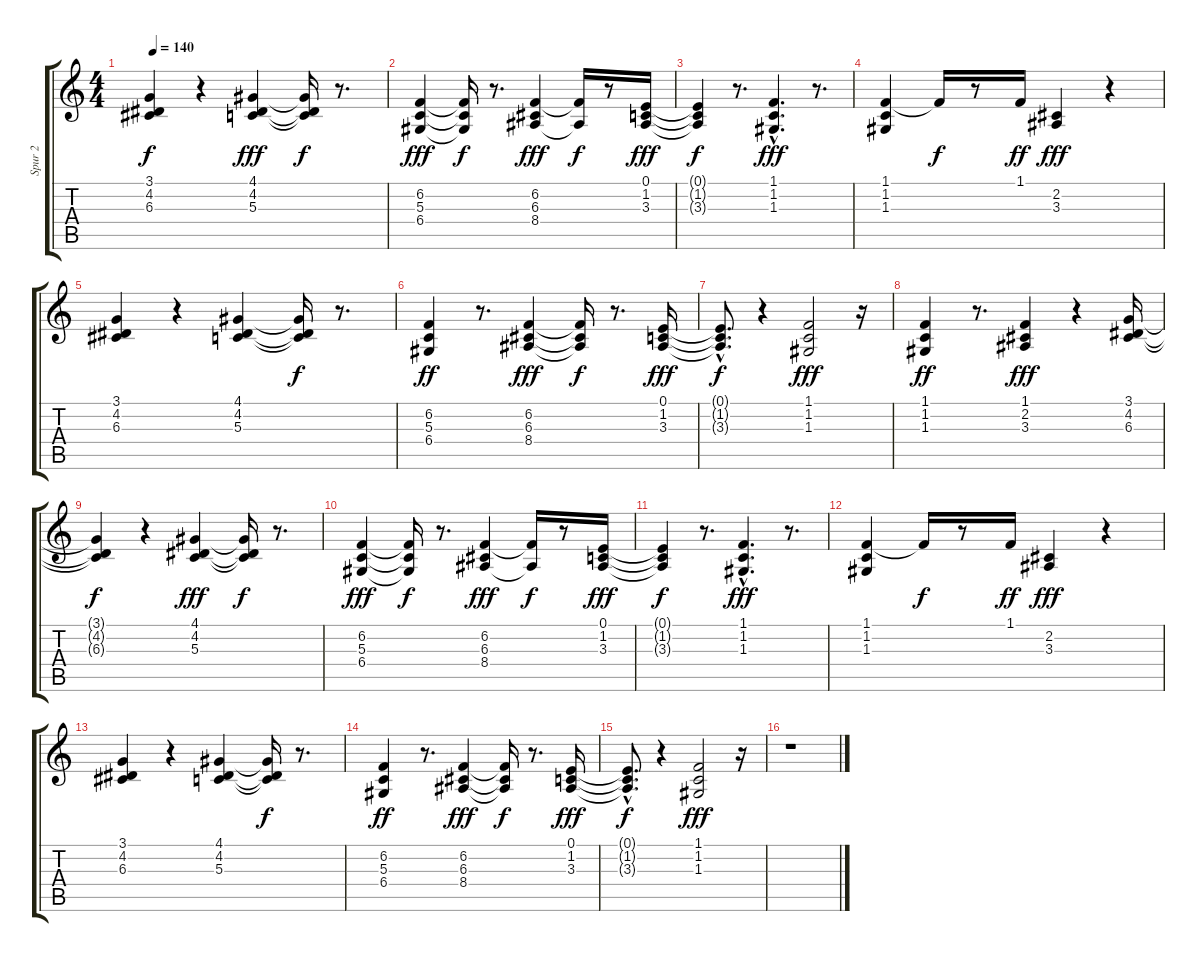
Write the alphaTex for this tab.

\track ("Spur 2" "Spur 2") {instrument stringensemble2}
\staff {score tabs}
\tuning (E4 B3 G3 D3 A2 E2) {hide}
\ts (4 4)
\tempo 140
\clef g2
\ks c
(3.1{t} 4.2{t} 6.3{t}).4{dy f} r.4 (4.1 4.2 5.3).4{dy fff} (4.1{t} 4.2{t} 5.3{t}).16{dy f} r.8{d} |
(6.2 5.3 6.4).4{dy fff} (6.2{t} 5.3{t} 6.4{t}).16{dy f} r.8{d} (6.2 6.3 8.4).4{dy fff} (6.2{t} 8.4{t}).16{dy f} r.8 (0.1 1.2 3.3).16{dy fff} |
(0.1{t} 1.2{t} 3.3{t}).4{dy f} r.8{d} (1.1{hac} 1.2{hac} 1.3{hac}).4{d dy fff} r.8{d} |
(1.1 1.2 1.3).4 1.1{t}.16{dy f} r.8 1.1.16{dy ff} (2.2 3.3).4{dy fff} r.4 |
(3.1 4.2 6.3).4 r.4 (4.1 4.2 5.3).4 (4.1{t} 4.2{t} 5.3{t}).16{dy f} r.8{d} |
(6.2 5.3 6.4).4{dy ff} r.8{d} (6.2 6.3 8.4).4{dy fff} (6.2{t} 6.3{t} 8.4{t}).16{dy f} r.8{d} (0.1 1.2 3.3).16{dy fff} |
(0.1{hac t} 1.2{hac t} 3.3{hac t}).8{d dy f} r.4 (1.1 1.2 1.3).2{dy fff} r.16 |
(1.1 1.2 1.3).4{dy ff} r.8{d} (1.1 2.2 3.3).4{dy fff} r.4 (3.1 4.2 6.3).16 |
(3.1{t} 4.2{t} 6.3{t}).4{dy f} r.4 (4.1 4.2 5.3).4{dy fff} (4.1{t} 4.2{t} 5.3{t}).16{dy f} r.8{d} |
(6.2 5.3 6.4).4{dy fff} (6.2{t} 5.3{t} 6.4{t}).16{dy f} r.8{d} (6.2 6.3 8.4).4{dy fff} (6.2{t} 8.4{t}).16{dy f} r.8 (0.1 1.2 3.3).16{dy fff} |
(0.1{t} 1.2{t} 3.3{t}).4{dy f} r.8{d} (1.1{hac} 1.2{hac} 1.3{hac}).4{d dy fff} r.8{d} |
(1.1 1.2 1.3).4 1.1{t}.16{dy f} r.8 1.1.16{dy ff} (2.2 3.3).4{dy fff} r.4 |
(3.1 4.2 6.3).4 r.4 (4.1 4.2 5.3).4 (4.1{t} 4.2{t} 5.3{t}).16{dy f} r.8{d} |
(6.2 5.3 6.4).4{dy ff} r.8{d} (6.2 6.3 8.4).4{dy fff} (6.2{t} 6.3{t} 8.4{t}).16{dy f} r.8{d} (0.1 1.2 3.3).16{dy fff} |
(0.1{hac t} 1.2{hac t} 3.3{hac t}).8{d dy f} r.4 (1.1 1.2 1.3).2{dy fff} r.16 |
r.1
